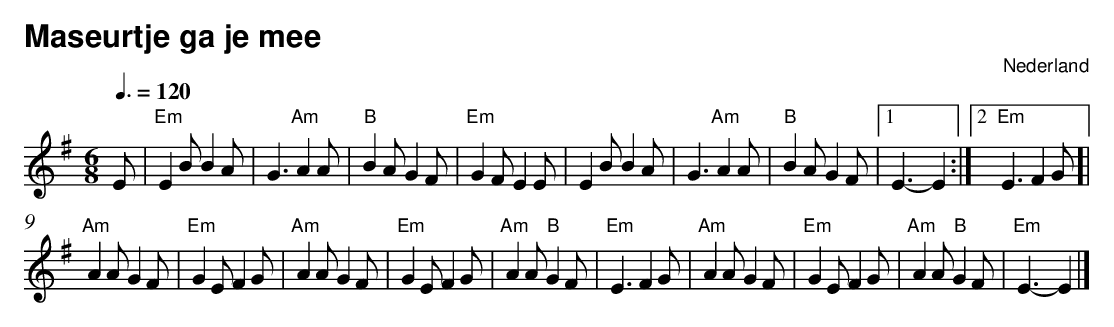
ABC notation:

X:1
T:Maseurtje ga je mee
C: Nederland
L:1/8
M:6/8
Q:3/8=120
K:G
E|"Em"E2B B2A| G3 "Am"A2A|"B"B2AG2F|"Em"G2FE2E|E2BB2A|G3"Am"A2A| "B"B2AG2F|1E3-E2:|2"Em"E3F2G]|$
"Am"A2 A G2F| "Em"G2EF2G| "Am"A2AG2F| "Em"G2EF2G|"Am"A2A"B"G2F| "Em"E3F2G|"Am"A2AG2F|"Em"G2EF2G|"Am"A2A"B"G2F|"Em"E3-E2|]
